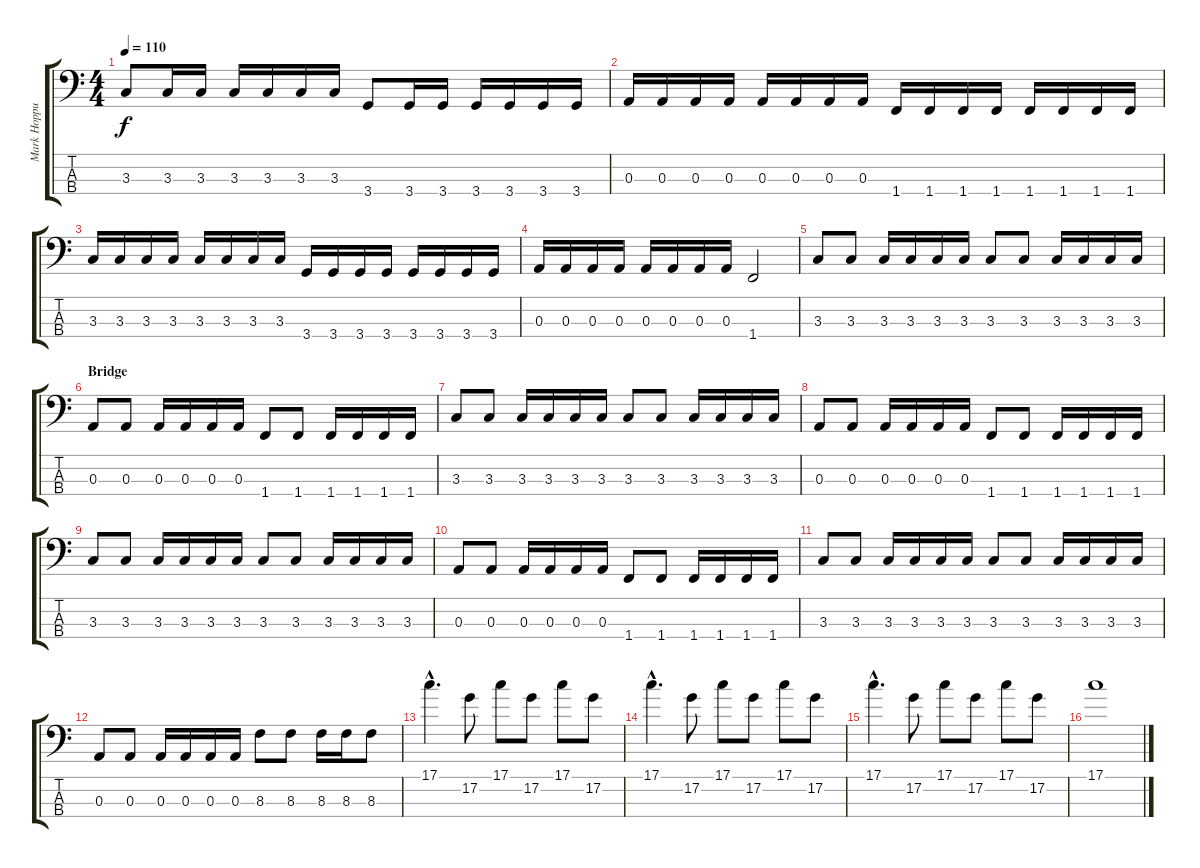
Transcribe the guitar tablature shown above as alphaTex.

\track ("Mark Hoppus (Bass)" "Mark Hoppu") {instrument electricbassfinger}
\staff {score tabs}
\tuning (G2 D2 A1 E1) {hide}
\ts (4 4)
\tempo 110
\clef f4
\ks c
3.3.8{dy f} 3.3.16 3.3.16 3.3.16 3.3.16 3.3.16 3.3.16 3.4.8 3.4.16 3.4.16 3.4.16 3.4.16 3.4.16 3.4.16 |
0.3.16 0.3.16 0.3.16 0.3.16 0.3.16 0.3.16 0.3.16 0.3.16 1.4.16 1.4.16 1.4.16 1.4.16 1.4.16 1.4.16 1.4.16 1.4.16 |
3.3.16 3.3.16 3.3.16 3.3.16 3.3.16 3.3.16 3.3.16 3.3.16 3.4.16 3.4.16 3.4.16 3.4.16 3.4.16 3.4.16 3.4.16 3.4.16 |
0.3.16 0.3.16 0.3.16 0.3.16 0.3.16 0.3.16 0.3.16 0.3.16 1.4.2 |
3.3.8 3.3.8 3.3.16 3.3.16 3.3.16 3.3.16 3.3.8 3.3.8 3.3.16 3.3.16 3.3.16 3.3.16 |
\section ("" "Bridge")
0.3.8 0.3.8 0.3.16 0.3.16 0.3.16 0.3.16 1.4.8 1.4.8 1.4.16 1.4.16 1.4.16 1.4.16 |
3.3.8 3.3.8 3.3.16 3.3.16 3.3.16 3.3.16 3.3.8 3.3.8 3.3.16 3.3.16 3.3.16 3.3.16 |
0.3.8 0.3.8 0.3.16 0.3.16 0.3.16 0.3.16 1.4.8 1.4.8 1.4.16 1.4.16 1.4.16 1.4.16 |
3.3.8 3.3.8 3.3.16 3.3.16 3.3.16 3.3.16 3.3.8 3.3.8 3.3.16 3.3.16 3.3.16 3.3.16 |
0.3.8 0.3.8 0.3.16 0.3.16 0.3.16 0.3.16 1.4.8 1.4.8 1.4.16 1.4.16 1.4.16 1.4.16 |
3.3.8 3.3.8 3.3.16 3.3.16 3.3.16 3.3.16 3.3.8 3.3.8 3.3.16 3.3.16 3.3.16 3.3.16 |
0.3.8 0.3.8 0.3.16 0.3.16 0.3.16 0.3.16 8.3.8 8.3.8 8.3.16 8.3.16 8.3.8 |
17.1{hac}.4{d} 17.2.8 17.1.8 17.2.8 17.1.8 17.2.8 |
17.1{hac}.4{d} 17.2.8 17.1.8 17.2.8 17.1.8 17.2.8 |
17.1{hac}.4{d} 17.2.8 17.1.8 17.2.8 17.1.8 17.2.8 |
17.1.1
